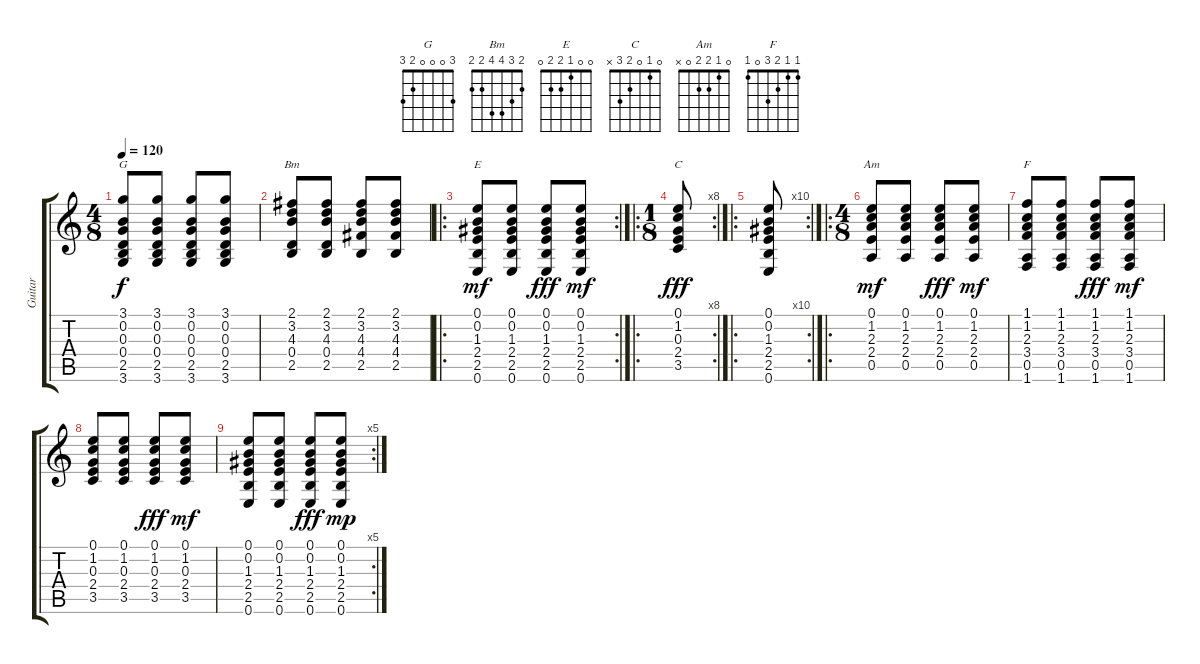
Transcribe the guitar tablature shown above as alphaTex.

\track ("Guitar" "Guitar") {instrument electricguitarjazz}
\staff {score tabs}
\tuning (E4 B3 G3 D3 A2 E2) {hide}
\chord ("G" 3 0 0 0 2 3)
\chord ("Bm" 2 3 4 4 2 2)
\chord ("E" 0 0 1 2 2 0)
\chord ("C" 0 1 0 2 3 x)
\chord ("Am" 0 1 2 2 0 x)
\chord ("F" 1 1 2 3 0 1)
\ts (4 8)
\tempo 120
\clef g2
\ks c
(3.1 0.2 0.3 0.4 2.5 3.6).8{ch "G" dy f} (3.1 0.2 0.3 0.4 2.5 3.6).8 (3.1 0.2 0.3 0.4 2.5 3.6).8 (3.1 0.2 0.3 0.4 2.5 3.6).8 |
(2.1 3.2 4.3 0.4 2.5).8{ch "Bm"} (2.1 3.2 4.3 0.4 2.5).8 (2.1 3.2 4.3 4.4 2.5).8 (2.1 3.2 4.3 4.4 2.5).8 |
\ro
\rc 2
(0.1 0.2 1.3 2.4 2.5 0.6).8{ch "E" dy mf} (0.1 0.2 1.3 2.4 2.5 0.6).8 (0.1 0.2 1.3 2.4 2.5 0.6).8{dy fff} (0.1 0.2 1.3 2.4 2.5 0.6).8{dy mf} |
\ro
\rc 8
\ts (1 8)
(0.1 1.2 0.3 2.4 3.5).8{ch "C" dy fff} |
\ro
\rc 10
(0.1 0.2 1.3 2.4 2.5 0.6).8 |
\ro
\ts (4 8)
(0.1 1.2 2.3 2.4 0.5).8{ch "Am" dy mf} (0.1 1.2 2.3 2.4 0.5).8 (0.1 1.2 2.3 2.4 0.5).8{dy fff} (0.1 1.2 2.3 2.4 0.5).8{dy mf} |
(1.1 1.2 2.3 3.4 0.5 1.6).8{ch "F"} (1.1 1.2 2.3 3.4 0.5 1.6).8 (1.1 1.2 2.3 3.4 0.5 1.6).8{dy fff} (1.1 1.2 2.3 3.4 0.5 1.6).8{dy mf} |
(0.1 1.2 0.3 2.4 3.5).8 (0.1 1.2 0.3 2.4 3.5).8 (0.1 1.2 0.3 2.4 3.5).8{dy fff} (0.1 1.2 0.3 2.4 3.5).8{dy mf} |
\rc 5
(0.1 0.2 1.3 2.4 2.5 0.6).8 (0.1 0.2 1.3 2.4 2.5 0.6).8 (0.1 0.2 1.3 2.4 2.5 0.6).8{dy fff} (0.1 0.2 1.3 2.4 2.5 0.6).8{dy mp}
